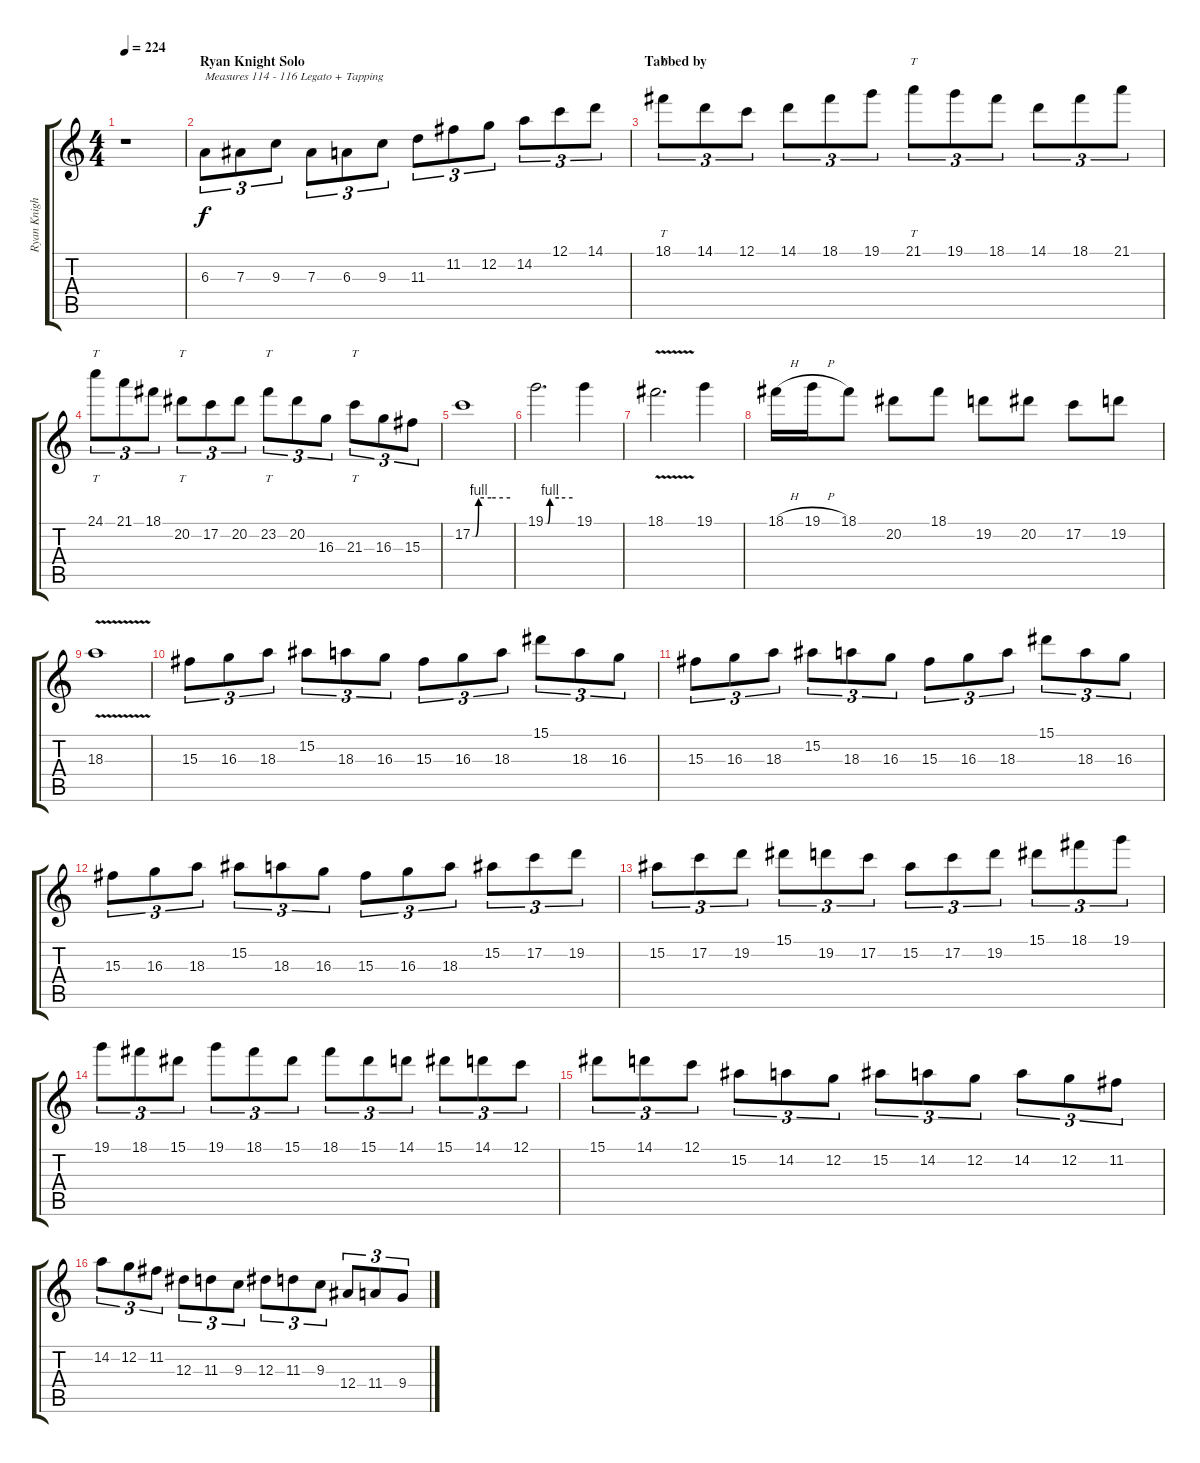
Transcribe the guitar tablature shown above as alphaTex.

\track ("Ryan Knight (Solo)" "Ryan Knigh") {instrument distortionguitar}
\staff {score tabs}
\tuning (C4 G3 Eb3 Bb2 F2 C2) {hide}
\ts (4 4)
\tempo 224
\clef g2
\ks c
r.1{dy f} |
\section ("" "Ryan Knight Solo")
6.3.8{tu (3 2) txt "Measures 114 - 116 Legato + Tapping"} 7.3.8{tu (3 2)} 9.3.8{tu (3 2)} 7.3.8{tu (3 2)} 6.3.8{tu (3 2)} 9.3.8{tu (3 2)} 11.3.8{tu (3 2)} 11.2.8{tu (3 2)} 12.2.8{tu (3 2)} 14.2.8{tu (3 2)} 12.1.8{tu (3 2)} 14.1.8{tu (3 2)} |
\section ("" "Tabbed by")
18.1.8{tt tu (3 2)} 14.1.8{tu (3 2)} 12.1.8{tu (3 2)} 14.1.8{tu (3 2)} 18.1.8{tu (3 2)} 19.1.8{tu (3 2)} 21.1.8{tt tu (3 2)} 19.1.8{tu (3 2)} 18.1.8{tu (3 2)} 14.1.8{tu (3 2)} 18.1.8{tu (3 2)} 21.1.8{tu (3 2)} |
24.1.8{tt tu (3 2)} 21.1.8{tu (3 2)} 18.1.8{tu (3 2)} 20.2.8{tt tu (3 2)} 17.2.8{tu (3 2)} 20.2.8{tu (3 2)} 23.2.8{tt tu (3 2)} 20.2.8{tu (3 2)} 16.3.8{tu (3 2)} 21.3.8{tt tu (3 2)} 16.3.8{tu (3 2)} 15.3.8{tu (3 2)} |
17.2{be (custom 0 0 5 0 10 4 30 4 60 4)}.1 |
19.1{be (custom 0 0 5 0 10 4 30 4 60 4)}.2{d} 19.1.4 |
18.1{v}.2{d} 19.1.4 |
18.1{h}.16 19.1{h}.16 18.1.8 20.2.8 18.1.8 19.2.8 20.2.8 17.2.8 19.2.8 |
18.3{v}.1 |
15.3.8{tu (3 2)} 16.3.8{tu (3 2)} 18.3.8{tu (3 2)} 15.2.8{tu (3 2)} 18.3.8{tu (3 2)} 16.3.8{tu (3 2)} 15.3.8{tu (3 2)} 16.3.8{tu (3 2)} 18.3.8{tu (3 2)} 15.1.8{tu (3 2)} 18.3.8{tu (3 2)} 16.3.8{tu (3 2)} |
15.3.8{tu (3 2)} 16.3.8{tu (3 2)} 18.3.8{tu (3 2)} 15.2.8{tu (3 2)} 18.3.8{tu (3 2)} 16.3.8{tu (3 2)} 15.3.8{tu (3 2)} 16.3.8{tu (3 2)} 18.3.8{tu (3 2)} 15.1.8{tu (3 2)} 18.3.8{tu (3 2)} 16.3.8{tu (3 2)} |
15.3.8{tu (3 2)} 16.3.8{tu (3 2)} 18.3.8{tu (3 2)} 15.2.8{tu (3 2)} 18.3.8{tu (3 2)} 16.3.8{tu (3 2)} 15.3.8{tu (3 2)} 16.3.8{tu (3 2)} 18.3.8{tu (3 2)} 15.2.8{tu (3 2)} 17.2.8{tu (3 2)} 19.2.8{tu (3 2)} |
15.2.8{tu (3 2)} 17.2.8{tu (3 2)} 19.2.8{tu (3 2)} 15.1.8{tu (3 2)} 19.2.8{tu (3 2)} 17.2.8{tu (3 2)} 15.2.8{tu (3 2)} 17.2.8{tu (3 2)} 19.2.8{tu (3 2)} 15.1.8{tu (3 2)} 18.1.8{tu (3 2)} 19.1.8{tu (3 2)} |
19.1.8{tu (3 2)} 18.1.8{tu (3 2)} 15.1.8{tu (3 2)} 19.1.8{tu (3 2)} 18.1.8{tu (3 2)} 15.1.8{tu (3 2)} 18.1.8{tu (3 2)} 15.1.8{tu (3 2)} 14.1.8{tu (3 2)} 15.1.8{tu (3 2)} 14.1.8{tu (3 2)} 12.1.8{tu (3 2)} |
15.1.8{tu (3 2)} 14.1.8{tu (3 2)} 12.1.8{tu (3 2)} 15.2.8{tu (3 2)} 14.2.8{tu (3 2)} 12.2.8{tu (3 2)} 15.2.8{tu (3 2)} 14.2.8{tu (3 2)} 12.2.8{tu (3 2)} 14.2.8{tu (3 2)} 12.2.8{tu (3 2)} 11.2.8{tu (3 2)} |
14.2.8{tu (3 2)} 12.2.8{tu (3 2)} 11.2.8{tu (3 2)} 12.3.8{tu (3 2)} 11.3.8{tu (3 2)} 9.3.8{tu (3 2)} 12.3.8{tu (3 2)} 11.3.8{tu (3 2)} 9.3.8{tu (3 2)} 12.4.8{tu (3 2)} 11.4.8{tu (3 2)} 9.4.8{tu (3 2)}
